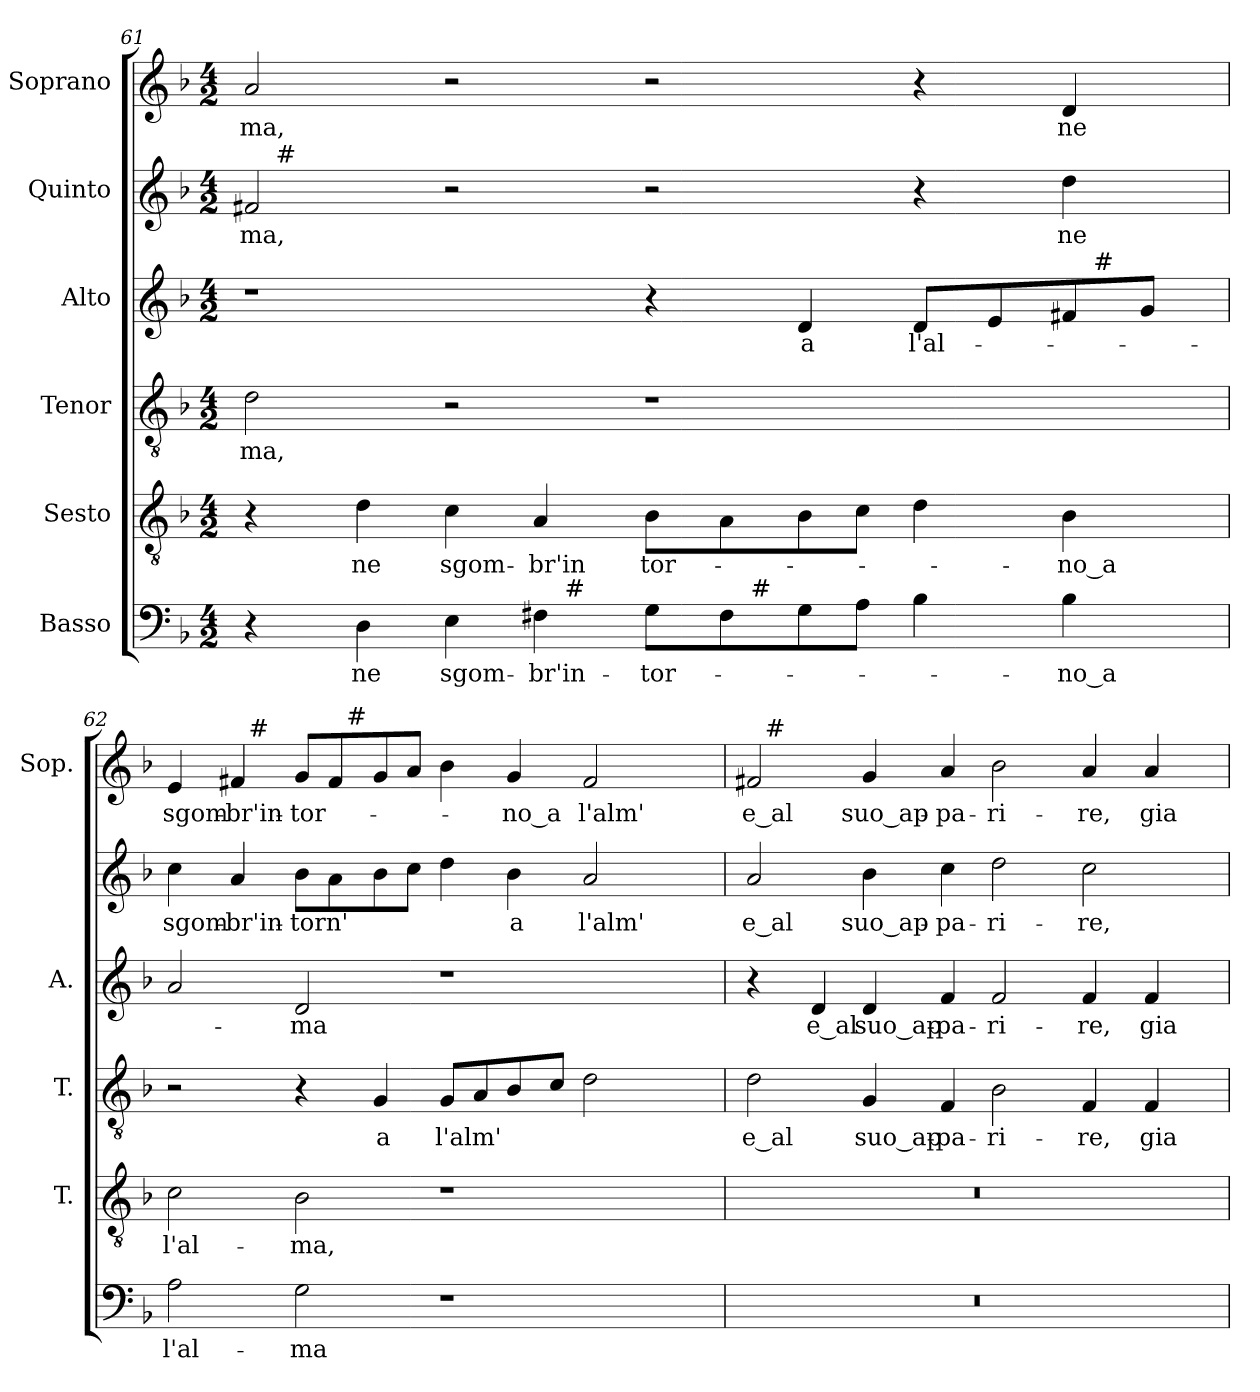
**kern	**text	**kern	**text	**kern	**text	**kern	**text	**kern	**text	**kern	**text
*part6	*part6	*part5	*part5	*part4	*part4	*part3	*part3	*part2	*part2	*part1	*part1
*staff6	*staff6	*staff5	*staff5	*staff4	*staff4	*staff3	*staff3	*staff2	*staff2	*staff1	*staff1
*I"Basso	*	*I"Sesto	*	*I"Tenor	*	*I"Alto	*	*I"Quinto	*	*I"Soprano	*
*	*	*I'T.	*	*I'T.	*	*I'A.	*	*	*	*I'Sop.	*
*clefF4	*	*clefGv2	*	*clefGv2	*	*clefG2	*	*clefG2	*	*clefG2	*
*	*	*ITrd7c12	*	*ITrd7c12	*	*	*	*	*	*	*
*k[b-]	*	*k[b-]	*	*k[b-]	*	*k[b-]	*	*k[b-]	*	*k[b-]	*
*F:	*	*F:	*	*F:	*	*F:	*	*F:	*	*F:	*
*M4/2	*	*M4/2	*	*M4/2	*	*M4/2	*	*M4/2	*	*M4/2	*
=61	=61	=61	=61	=61	=61	=61	=61	=61	=61	=61	=61
!	!	!	!	!	!LO:LY:b:color=#000000	!	!	!	!	!	!
!	!	!	!	!	!	!	!	!	!LO:LY:b:color=#000000	!	!
!	!	!	!	!	!	!	!	!	!	!	!LO:LY:b:color=#000000
*^	*	*	*	*	*	*^	*	*^	*	*	*
*	*^	*	*	*	*	*	*	*	*	*	*	*	*	*
4r	2ryy	1ryy	.	4r	.	2Di\	-ma,	1r	1ryy	.	2f#i/	32ryy	-ma,	2ai/	-ma,
.	.	.	.	.	.	.	.	.	.	.	.	256ryy	.	.	.
!	!	!	!	!	!	!	!	!	!	!	!	!LO:TX:a:t=#	!	!	!
.	.	.	.	.	.	.	.	.	.	.	.	1ryy	.	.	.
!	!	!	!LO:LY:b:color=#000000	!	!	!	!	!	!	!	!	!	!	!	!
!	!	!	!	!	!LO:LY:b:color=#000000	!	!	!	!	!	!	!	!	!	!
4Di\	.	.	ne	4Di\	ne	.	.	.	.	.	.	.	.	.	.
!	!	!	!LO:LY:b:color=#000000	!	!	!	!	!	!	!	!	!	!	!	!
!	!	!	!	!	!LO:LY:b:color=#000000	!	!	!	!	!	!	!	!	!	!
4Ei\	4ryy	.	sgom-	4Ci\	sgom-	2r	.	.	.	.	2r	.	.	2r	.
!	!	!	!LO:LY:b:color=#000000	!	!	!	!	!	!	!	!	!	!	!	!
!	!	!	!	!	!LO:LY:b:color=#000000	!	!	!	!	!	!	!	!	!	!
4F#i\	32ryy	.	-br'in-	4AAi/	-br'in	.	.	.	.	.	.	.	.	.	.
.	256ryy	.	.	.	.	.	.	.	.	.	.	.	.	.	.
!	!LO:TX:a:t=#	!	!	!	!	!	!	!	!	!	!	!	!	!	!
.	1ryy	.	.	.	.	.	.	.	.	.	.	.	.	.	.
!	!	!	!LO:LY:b:color=#000000	!	!	!	!	!	!	!	!	!	!	!	!
!	!	!	!	!	!LO:LY:b:color=#000000	!	!	!	!	!	!	!	!	!	!
8Gi\L	.	8ryy	-tor-	8BB-i\L	tor-	1r	.	4r	2ryy	.	2r	.	.	2r	.
.	.	.	.	.	.	.	.	.	.	.	.	2ryy	.	.	.
8F#i\	.	32ryy	.	8AAi\	.	.	.	.	.	.	.	.	.	.	.
.	.	256ryy	.	.	.	.	.	.	.	.	.	.	.	.	.
!	!	!LO:TX:a:t=#	!	!	!	!	!	!	!	!	!	!	!	!	!
.	.	2ryy	.	.	.	.	.	.	.	.	.	.	.	.	.
!	!	!	!	!	!	!	!	!	!	!LO:LY:b:color=#000000	!	!	!	!	!
8Gi\	.	.	.	8BB-i\	.	.	.	4di/	.	a	.	.	.	.	.
8Ai\J	.	.	.	8Ci\J	.	.	.	.	.	.	.	.	.	.	.
!	!	!	!	!	!	!	!	!	!	!LO:LY:b:color=#000000	!	!	!	!	!
4B-i\	.	.	.	4Di\	.	.	.	8di/L	4ryy	l'al-	4r	.	.	4r	.
.	.	.	.	.	.	.	.	.	.	.	.	4ryy	.	.	.
.	.	.	.	.	.	.	.	8ei/	.	.	.	.	.	.	.
.	.	4ryy	.	.	.	.	.	.	.	.	.	.	.	.	.
!	!	!	!LO:LY:b:color=#000000	!	!	!	!	!	!	!	!	!	!	!	!
!	!	!	!	!	!LO:LY:b:color=#000000	!	!	!	!	!	!	!	!	!	!
!	!	!	!	!	!	!	!	!	!	!	!	!	!LO:LY:b:color=#000000	!	!
!	!	!	!	!	!	!	!	!	!	!	!	!	!	!	!LO:LY:b:color=#000000
4B-i\	.	.	-no_a	4BB-i\	-no_a	.	.	8f#i/	32ryy	.	4ddi\	.	ne	4di/	ne
.	.	.	.	.	.	.	.	.	256ryy	.	.	.	.	.	.
!	!	!	!	!	!	!	!	!	!LO:TX:a:t=#	!	!	!	!	!	!
.	8ryy	.	.	.	.	.	.	.	8ryy	.	.	8ryy	.	.	.
.	.	.	.	.	.	.	.	8gi/J	.	.	.	.	.	.	.
.	16ryy	16ryy	.	.	.	.	.	.	16ryy	.	.	16ryy	.	.	.
.	64..ryy	64..ryy	.	.	.	.	.	.	64..ryy	.	.	64..ryy	.	.	.
*	*	*	*	*	*	*	*	*v	*v	*	*	*	*	*	*
*v	*v	*v	*	*	*	*	*	*	*	*v	*v	*	*	*
=62	=62	=62	=62	=62	=62	=62	=62	=62	=62	=62	=62
*^	*	*	*	*	*	*^	*	*^	*	*	*
*	*^	*	*	*	*	*	*	*	*	*	*	*	*	*
!	!	!	!LO:LY:b:color=#000000	!	!	!	!	!	!	!	!	!	!	!	!
*	*	*	*	*	*	*	*	*v	*v	*	*	*	*	*	*
*v	*v	*v	*	*	*	*	*	*	*	*v	*v	*	*	*
*^	*	*	*	*	*	*^	*	*^	*	*	*
*	*^	*	*	*	*	*	*	*	*	*	*	*	*	*
!	!	!	!	!	!LO:LY:b:color=#000000	!	!	!	!	!	!	!	!	!	!
*	*	*	*	*	*	*	*	*v	*v	*	*	*	*	*	*
*v	*v	*v	*	*	*	*	*	*	*	*v	*v	*	*	*
*^	*	*	*	*	*	*^	*	*^	*	*	*
*	*^	*	*	*	*	*	*	*	*	*	*	*	*	*
!	!	!	!	!	!	!	!	!	!	!	!	!	!LO:LY:b:color=#000000	!	!
*	*	*	*	*	*	*	*	*v	*v	*	*	*	*	*	*
*v	*v	*v	*	*	*	*	*	*	*	*v	*v	*	*	*
*^	*	*	*	*	*	*^	*	*^	*	*	*
*	*^	*	*	*	*	*	*	*	*	*	*	*	*	*
!	!	!	!	!	!	!	!	!	!	!	!	!	!	!	!LO:LY:b:color=#000000
*	*	*	*	*	*	*	*	*	*	*	*	*	*	*^	*
*	*	*	*	*	*	*	*	*v	*v	*	*	*	*	*	*^	*
*v	*v	*v	*	*	*	*	*	*	*	*v	*v	*	*	*	*	*
2Ai\	l'al-	2Ci\	l'al-	2r	.	2ai/	.	4cci\	sgom-	4ei/	4ryy	2ryy	sgom-
!	!	!	!	!	!	!	!	!	!LO:LY:b:color=#000000	!	!	!	!
!	!	!	!	!	!	!	!	!	!	!	!	!	!LO:LY:b:color=#000000
.	.	.	.	.	.	.	.	4ai/	-br'in-	4f#i/	32ryy	.	-br'in-
.	.	.	.	.	.	.	.	.	.	.	256ryy	.	.
!	!	!	!	!	!	!	!	!	!	!	!LO:TX:a:t=#	!	!
.	.	.	.	.	.	.	.	.	.	.	1ryy	.	.
!	!LO:LY:b:color=#000000	!	!	!	!	!	!	!	!	!	!	!	!
!	!	!	!LO:LY:b:color=#000000	!	!	!	!	!	!	!	!	!	!
!	!	!	!	!	!	!	!LO:LY:b:color=#000000	!	!	!	!	!	!
!	!	!	!	!	!	!	!	!	!LO:LY:b:color=#000000	!	!	!	!
!	!	!	!	!	!	!	!	!	!	!	!	!	!LO:LY:b:color=#000000
2Gi\	-ma	2BB-i\	-ma,	4r	.	2di/	-ma	8b-i\L	-torn'	8gi/L	.	8ryy	-tor-
.	.	.	.	.	.	.	.	8ai\	.	8f#i/	.	32ryy	.
.	.	.	.	.	.	.	.	.	.	.	.	256ryy	.
!	!	!	!	!	!	!	!	!	!	!	!	!LO:TX:a:t=#	!
.	.	.	.	.	.	.	.	.	.	.	.	1ryy	.
!	!	!	!	!	!LO:LY:b:color=#000000	!	!	!	!	!	!	!	!
.	.	.	.	4GGi/	a	.	.	8b-i\	.	8gi/	.	.	.
.	.	.	.	.	.	.	.	8cci\J	.	8ai/J	.	.	.
!	!	!	!	!	!LO:LY:b:color=#000000	!	!	!	!	!	!	!	!
1r	.	1r	.	8GGi/L	l'alm'	1r	.	4ddi\	.	4b-i\	.	.	.
.	.	.	.	8AAi/	.	.	.	.	.	.	.	.	.
!	!	!	!	!	!	!	!	!	!LO:LY:b:color=#000000	!	!	!	!
!	!	!	!	!	!	!	!	!	!	!	!	!	!LO:LY:b:color=#000000
.	.	.	.	8BB-i/	.	.	.	4b-i\	a	4gi/	.	.	-no_a
.	.	.	.	.	.	.	.	.	.	.	2ryy	.	.
.	.	.	.	8Ci/J	.	.	.	.	.	.	.	.	.
!	!	!	!	!	!	!	!	!	!LO:LY:b:color=#000000	!	!	!	!
!	!	!	!	!	!	!	!	!	!	!	!	!	!LO:LY:b:color=#000000
.	.	.	.	2Di\	.	.	.	2ai/	l'alm'	2f#i/	.	.	l'alm'
.	.	.	.	.	.	.	.	.	.	.	.	4ryy	.
.	.	.	.	.	.	.	.	.	.	.	8ryy	.	.
.	.	.	.	.	.	.	.	.	.	.	16ryy	16ryy	.
.	.	.	.	.	.	.	.	.	.	.	64..ryy	64..ryy	.
=63	=63	=63	=63	=63	=63	=63	=63	=63	=63	=63	=63	=63	=63
!LO:N:vis=1	!	!LO:N:vis=1	!	!	!	!	!	!	!	!	!	!	!
*	*	*	*	*	*	*	*	*	*	*v	*v	*v	*
*	*	*	*	*	*	*	*	*	*	*^	*
*	*	*	*	*	*	*	*	*	*	*	*^	*
!	!	!	!	!	!LO:LY:b:color=#000000	!	!	!	!	!	!	!	!
*	*	*	*	*	*	*	*	*	*	*v	*v	*v	*
*	*	*	*	*	*	*	*	*	*	*^	*
*	*	*	*	*	*	*	*	*	*	*	*^	*
!	!	!	!	!	!	!	!	!	!LO:LY:b:color=#000000	!	!	!	!
*	*	*	*	*	*	*	*	*	*	*v	*v	*v	*
*	*	*	*	*	*	*	*	*	*	*^	*
*	*	*	*	*	*	*	*	*	*	*	*^	*
!	!	!	!	!	!	!	!	!	!	!	!	!	!LO:LY:b:color=#000000
*	*	*	*	*	*	*	*	*	*	*	*v	*v	*
0r	.	0r	.	2Di\	e_al	4r	.	2ai/	e_al	2f#i/	32ryy	e_al
.	.	.	.	.	.	.	.	.	.	.	256ryy	.
!	!	!	!	!	!	!	!	!	!	!	!LO:TX:a:t=#	!
.	.	.	.	.	.	.	.	.	.	.	1ryy	.
!	!	!	!	!	!	!	!LO:LY:b:color=#000000	!	!	!	!	!
.	.	.	.	.	.	4di/	e_al	.	.	.	.	.
!	!	!	!	!	!LO:LY:b:color=#000000	!	!	!	!	!	!	!
!	!	!	!	!	!	!	!LO:LY:b:color=#000000	!	!	!	!	!
!	!	!	!	!	!	!	!	!	!LO:LY:b:color=#000000	!	!	!
!	!	!	!	!	!	!	!	!	!	!	!	!LO:LY:b:color=#000000
.	.	.	.	4GGi/	suo_ap-	4di/	suo_ap-	4b-i\	suo_ap-	4gi/	.	suo_ap-
!	!	!	!	!	!LO:LY:b:color=#000000	!	!	!	!	!	!	!
!	!	!	!	!	!	!	!LO:LY:b:color=#000000	!	!	!	!	!
!	!	!	!	!	!	!	!	!	!LO:LY:b:color=#000000	!	!	!
!	!	!	!	!	!	!	!	!	!	!	!	!LO:LY:b:color=#000000
.	.	.	.	4FFi/	-pa-	4fi/	-pa-	4cci\	-pa-	4ai/	.	-pa-
!	!	!	!	!	!LO:LY:b:color=#000000	!	!	!	!	!	!	!
!	!	!	!	!	!	!	!LO:LY:b:color=#000000	!	!	!	!	!
!	!	!	!	!	!	!	!	!	!LO:LY:b:color=#000000	!	!	!
!	!	!	!	!	!	!	!	!	!	!	!	!LO:LY:b:color=#000000
.	.	.	.	2BB-i\	-ri-	2fi/	-ri-	2ddi\	-ri-	2b-i\	.	-ri-
.	.	.	.	.	.	.	.	.	.	.	2ryy	.
!	!	!	!	!	!LO:LY:b:color=#000000	!	!	!	!	!	!	!
!	!	!	!	!	!	!	!LO:LY:b:color=#000000	!	!	!	!	!
!	!	!	!	!	!	!	!	!	!LO:LY:b:color=#000000	!	!	!
!	!	!	!	!	!	!	!	!	!	!	!	!LO:LY:b:color=#000000
.	.	.	.	4FFi/	-re,	4fi/	-re,	2cci\	-re,	4ai/	.	-re,
.	.	.	.	.	.	.	.	.	.	.	4ryy	.
!	!	!	!	!	!LO:LY:b:color=#000000	!	!	!	!	!	!	!
!	!	!	!	!	!	!	!LO:LY:b:color=#000000	!	!	!	!	!
!	!	!	!	!	!	!	!	!	!	!	!	!LO:LY:b:color=#000000
.	.	.	.	4FFi/	gia-	4fi/	gia-	.	.	4ai/	.	gia-
.	.	.	.	.	.	.	.	.	.	.	8ryy	.
.	.	.	.	.	.	.	.	.	.	.	16ryy	.
.	.	.	.	.	.	.	.	.	.	.	64..ryy	.
*	*	*	*	*	*	*	*	*	*	*v	*v	*
=	=	=	=	=	=	=	=	=	=	=	=
*-	*-	*-	*-	*-	*-	*-	*-	*-	*-	*-	*-
